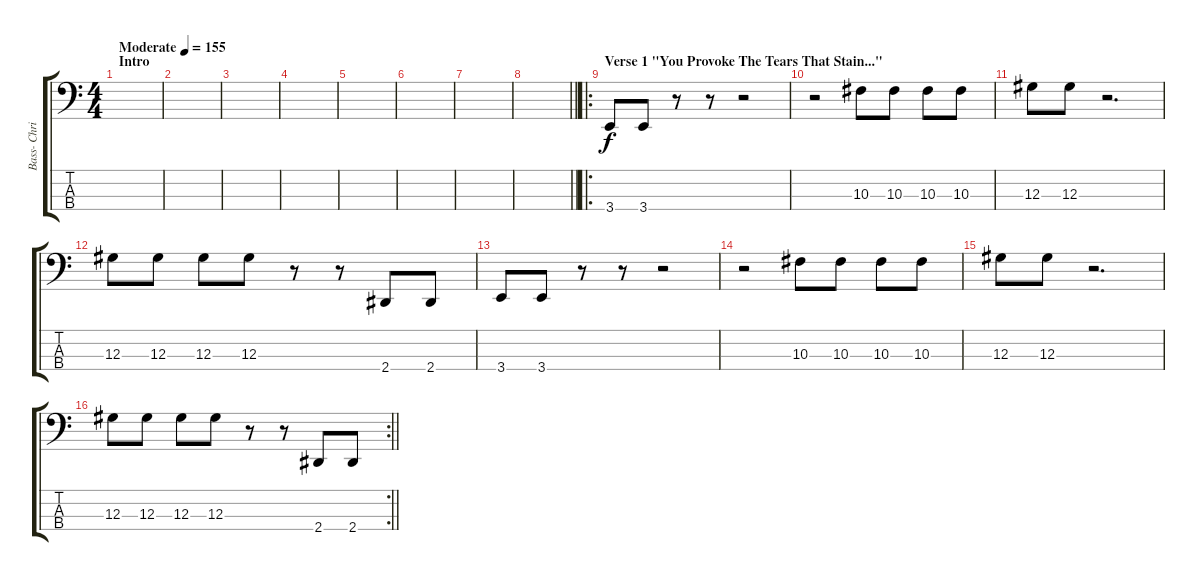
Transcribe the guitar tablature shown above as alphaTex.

\track ("Bass- Chris Batten" "Bass- Chri") {instrument electricbasspick}
\staff {score tabs}
\tuning (Gb2 Db2 Ab1 Db1) {hide}
\ts (4 4)
\section ("" "Intro")
\tempo (155 "Moderate")
\clef f4
\ks c
|
|
|
|
|
|
|
\barLineRight lightlight
|
\ro
\section ("" "Verse 1 \"You Provoke The Tears That Stain...\"")
3.4.8 3.4.8 r.8 r.8 r.2 |
r.2 10.3.8 10.3.8 10.3.8 10.3.8 |
12.3.8 12.3.8 r.2{d} |
12.3.8 12.3.8 12.3.8 12.3.8 r.8 r.8 2.4.8 2.4.8 |
3.4.8 3.4.8 r.8 r.8 r.2 |
r.2 10.3.8 10.3.8 10.3.8 10.3.8 |
12.3.8 12.3.8 r.2{d} |
\rc 2
\barLineRight lightlight
12.3.8 12.3.8 12.3.8 12.3.8 r.8 r.8 2.4.8 2.4.8
